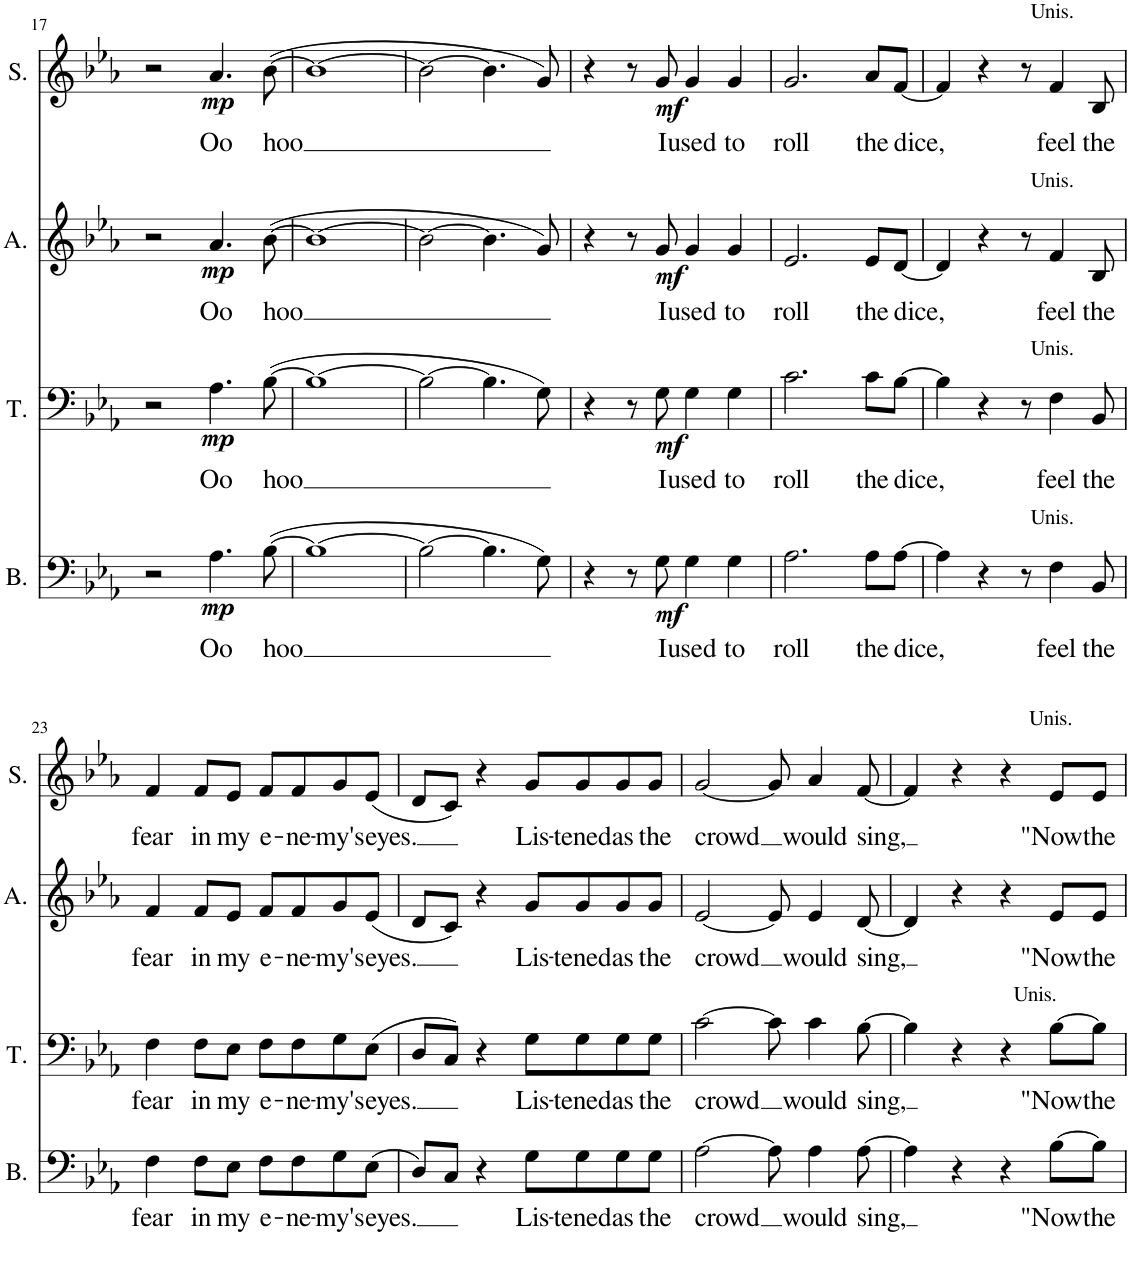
**kern	**text	**dynam	**kern	**text	**dynam	**kern	**text	**dynam	**kern	**text	**dynam
*part4	*part4	*part4	*part3	*part3	*part3	*part2	*part2	*part2	*part1	*part1	*part1
*staff4	*staff4	*staff4	*staff3	*staff3	*staff3	*staff2	*staff2	*staff2	*staff1	*staff1	*staff1
*I"Bas	*	*	*I"Tenor	*	*	*I"Alt	*	*	*I"Sopraan	*	*
*I'B.	*	*	*I'T.	*	*	*I'A.	*	*	*I'S.	*	*
!!LO:PB:g=z
*clefF4	*	*	*clefF4	*	*	*clefG2	*	*	*clefG2	*	*
*k[b-e-a-]	*	*	*k[b-e-a-]	*	*	*k[b-e-a-]	*	*	*k[b-e-a-]	*	*
*M4/4	*	*	*M4/4	*	*	*M4/4	*	*	*M4/4	*	*
=17	=17	=17	=17	=17	=17	=17	=17	=17	=17	=17	=17
2r	.	.	2r	.	.	2r	.	.	2r	.	.
!	!LO:LY:b	!LO:DY:b	!	!LO:LY:b	!LO:DY:b	!	!LO:LY:b	!LO:DY:b	!	!LO:LY:b	!LO:DY:b
4.A-\	Oo	mp	4.A-\	Oo	mp	4.a-/	Oo	mp	4.a-/	Oo	mp
!	!LO:LY:b	!	!	!LO:LY:b	!	!	!LO:LY:b	!	!	!LO:LY:b	!
([8B-\	hoo	.	([8B-\	hoo	.	([8b-\	hoo	.	([8b-\	hoo	.
=18	=18	=18	=18	=18	=18	=18	=18	=18	=18	=18	=18
1B-_	.	.	1B-_	.	.	1b-_	.	.	1b-_	.	.
=19	=19	=19	=19	=19	=19	=19	=19	=19	=19	=19	=19
2B-\_	.	.	2B-\_	.	.	2b-\_	.	.	2b-\_	.	.
4.B-\]	.	.	4.B-\]	.	.	4.b-\]	.	.	4.b-\]	.	.
8G\)	.	.	8G\)	.	.	8g/)	.	.	8g/)	.	.
=20	=20	=20	=20	=20	=20	=20	=20	=20	=20	=20	=20
4r	.	.	4r	.	.	4r	.	.	4r	.	.
8r	.	.	8r	.	.	8r	.	.	8r	.	.
!	!LO:LY:b	!LO:DY:b	!	!LO:LY:b	!LO:DY:b	!	!LO:LY:b	!LO:DY:b	!	!LO:LY:b	!LO:DY:b
8G\	I	mf	8G\	I	mf	8g/	I	mf	8g/	I	mf
!	!LO:LY:b	!	!	!LO:LY:b	!	!	!LO:LY:b	!	!	!LO:LY:b	!
4G\	used	.	4G\	used	.	4g/	used	.	4g/	used	.
!	!LO:LY:b	!	!	!LO:LY:b	!	!	!LO:LY:b	!	!	!LO:LY:b	!
4G\	to	.	4G\	to	.	4g/	to	.	4g/	to	.
=21	=21	=21	=21	=21	=21	=21	=21	=21	=21	=21	=21
!	!LO:LY:b	!	!	!LO:LY:b	!	!	!LO:LY:b	!	!	!LO:LY:b	!
2.A-\	roll	.	2.c\	roll	.	2.e-/	roll	.	2.g/	roll	.
!	!LO:LY:b	!	!	!LO:LY:b	!	!	!LO:LY:b	!	!	!LO:LY:b	!
8A-\L	the	.	8c\L	the	.	8e-/L	the	.	8a-/L	the	.
!	!LO:LY:b	!	!	!LO:LY:b	!	!	!LO:LY:b	!	!	!LO:LY:b	!
[8A-\J	dice,	.	[8B-\J	dice,	.	[8d/J	dice,	.	[8f/J	dice,	.
=22	=22	=22	=22	=22	=22	=22	=22	=22	=22	=22	=22
4A-\]	.	.	4B-\]	.	.	4d/]	.	.	4f/]	.	.
4r	.	.	4r	.	.	4r	.	.	4r	.	.
8r	.	.	8r	.	.	8r	.	.	8r	.	.
!	!	!	!	!	!	!	!	!	!LO:TX:a:t=Unis.	!	!
!	!	!	!	!	!	!LO:TX:a:t=Unis.	!	!	!	!	!
!	!	!	!LO:TX:a:t=Unis.	!	!	!	!	!	!	!	!
!LO:TX:a:t=Unis.	!	!	!	!	!	!	!	!	!	!	!
!	!LO:LY:b	!	!	!LO:LY:b	!	!	!LO:LY:b	!	!	!LO:LY:b	!
4F\	feel	.	4F\	feel	.	4f/	feel	.	4f/	feel	.
!	!LO:LY:b	!	!	!LO:LY:b	!	!	!LO:LY:b	!	!	!LO:LY:b	!
8BB-/	the	.	8BB-/	the	.	8B-/	the	.	8B-/	the	.
!!LO:LB:g=z
=23	=23	=23	=23	=23	=23	=23	=23	=23	=23	=23	=23
!	!LO:LY:b	!	!	!LO:LY:b	!	!	!LO:LY:b	!	!	!LO:LY:b	!
4F\	fear	.	4F\	fear	.	4f/	fear	.	4f/	fear	.
!	!LO:LY:b	!	!	!LO:LY:b	!	!	!LO:LY:b	!	!	!LO:LY:b	!
8F\L	in	.	8F\L	in	.	8f/L	in	.	8f/L	in	.
!	!LO:LY:b	!	!	!LO:LY:b	!	!	!LO:LY:b	!	!	!LO:LY:b	!
8E-\J	my	.	8E-\J	my	.	8e-/J	my	.	8e-/J	my	.
!	!LO:LY:b	!	!	!LO:LY:b	!	!	!LO:LY:b	!	!	!LO:LY:b	!
8F\L	e-	.	8F\L	e-	.	8f/L	e-	.	8f/L	e-	.
!	!LO:LY:b	!	!	!LO:LY:b	!	!	!LO:LY:b	!	!	!LO:LY:b	!
8F\	-ne-	.	8F\	-ne-	.	8f/	-ne-	.	8f/	-ne-	.
!	!LO:LY:b	!	!	!LO:LY:b	!	!	!LO:LY:b	!	!	!LO:LY:b	!
8G\	-my's	.	8G\	-my's	.	8g/	-my's	.	8g/	-my's	.
!	!LO:LY:b	!	!	!LO:LY:b	!	!	!LO:LY:b	!	!	!LO:LY:b	!
(8E-\J	eyes.	.	(8E-\J	eyes.	.	(8e-/J	eyes.	.	(8e-/J	eyes.	.
=24	=24	=24	=24	=24	=24	=24	=24	=24	=24	=24	=24
8D/L)	.	.	8D/L	.	.	8d/L	.	.	8d/L	.	.
8C/J	.	.	8C/J)	.	.	8c/J)	.	.	8c/J)	.	.
4r	.	.	4r	.	.	4r	.	.	4r	.	.
!	!LO:LY:b	!	!	!LO:LY:b	!	!	!LO:LY:b	!	!	!LO:LY:b	!
8G\L	Lis-	.	8G\L	Lis-	.	8g/L	Lis-	.	8g/L	Lis-	.
!	!LO:LY:b	!	!	!LO:LY:b	!	!	!LO:LY:b	!	!	!LO:LY:b	!
8G\	-tened	.	8G\	-tened	.	8g/	-tened	.	8g/	-tened	.
!	!LO:LY:b	!	!	!LO:LY:b	!	!	!LO:LY:b	!	!	!LO:LY:b	!
8G\	as	.	8G\	as	.	8g/	as	.	8g/	as	.
!	!LO:LY:b	!	!	!LO:LY:b	!	!	!LO:LY:b	!	!	!LO:LY:b	!
8G\J	the	.	8G\J	the	.	8g/J	the	.	8g/J	the	.
=25	=25	=25	=25	=25	=25	=25	=25	=25	=25	=25	=25
!	!LO:LY:b	!	!	!LO:LY:b	!	!	!LO:LY:b	!	!	!LO:LY:b	!
[2A-\	crowd	.	[2c\	crowd	.	[2e-/	crowd	.	[2g/	crowd	.
8A-\]	.	.	8c\]	.	.	8e-/]	.	.	8g/]	.	.
!	!LO:LY:b	!	!	!LO:LY:b	!	!	!LO:LY:b	!	!	!LO:LY:b	!
4A-\	would	.	4c\	would	.	4e-/	would	.	4a-/	would	.
!	!LO:LY:b	!	!	!LO:LY:b	!	!	!LO:LY:b	!	!	!LO:LY:b	!
[8A-\	sing,	.	[8B-\	sing,	.	[8d/	sing,	.	[8f/	sing,	.
=26	=26	=26	=26	=26	=26	=26	=26	=26	=26	=26	=26
4A-\]	.	.	4B-\]	.	.	4d/]	.	.	4f/]	.	.
4r	.	.	4r	.	.	4r	.	.	4r	.	.
4r	.	.	4r	.	.	4r	.	.	4r	.	.
!	!	!	!	!	!	!	!	!	!LO:TX:a:t=Unis.	!	!
!	!	!	!LO:TX:a:t=Unis.	!	!	!	!	!	!	!	!
!	!LO:LY:b	!	!	!LO:LY:b	!	!	!LO:LY:b	!	!	!LO:LY:b	!
[8B-\L	"Now	.	[8B-\L	"Now	.	8e-/L	"Now	.	8e-/L	"Now	.
!	!LO:LY:b	!	!	!LO:LY:b	!	!	!LO:LY:b	!	!	!LO:LY:b	!
8B-\J]	the	.	8B-\J]	the	.	8e-/J	the	.	8e-/J	the	.
=	=	=	=	=	=	=	=	=	=	=	=
*-	*-	*-	*-	*-	*-	*-	*-	*-	*-	*-	*-
